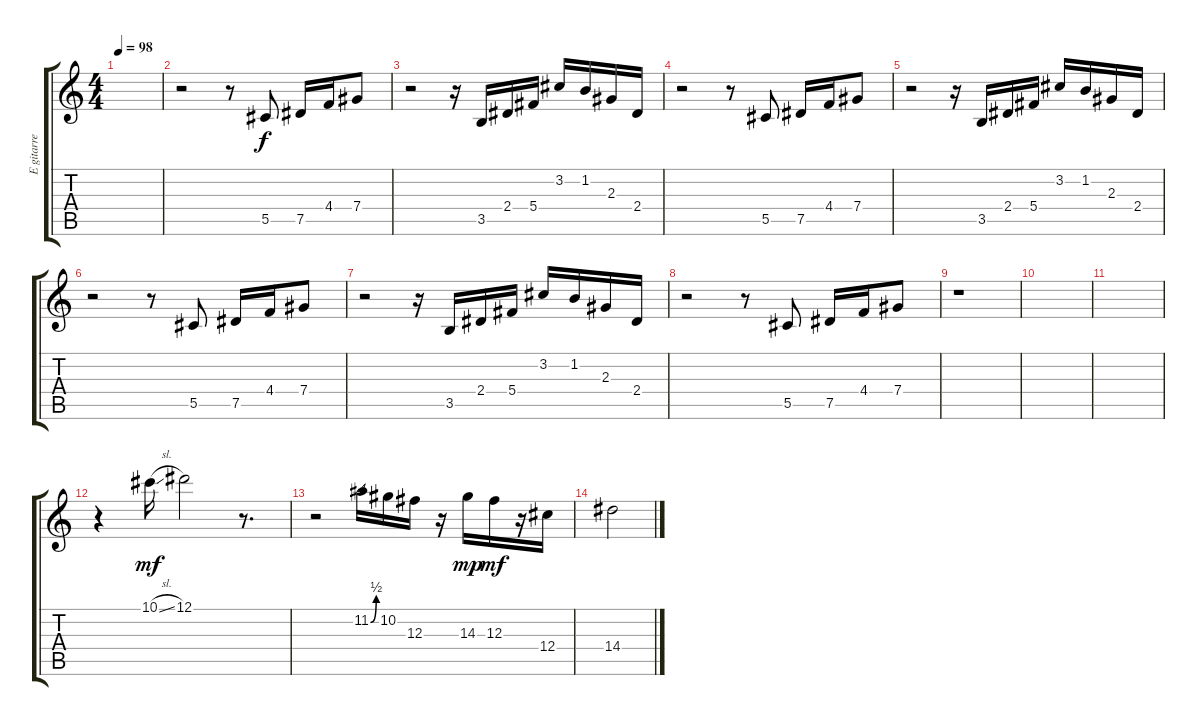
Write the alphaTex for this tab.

\track ("E gitarre solo" "E gitarre ") {instrument distortionguitar bank 255}
\staff {score tabs}
\tuning (Eb4 Bb3 Gb3 Db3 Ab2 Eb2) {hide}
\ts (4 4)
\tempo 98
\clef g2
\ks c
|
r.2 r.8 5.5.8 7.5.16 4.4.16 7.4.8 |
r.2 r.16 3.5.16 2.4.16 5.4.16 3.2.16 1.2.16 2.3.16 2.4.16 |
r.2 r.8 5.5.8 7.5.16 4.4.16 7.4.8 |
r.2 r.16 3.5.16 2.4.16 5.4.16 3.2.16 1.2.16 2.3.16 2.4.16 |
r.2 r.8 5.5.8 7.5.16 4.4.16 7.4.8 |
r.2 r.16 3.5.16 2.4.16 5.4.16 3.2.16 1.2.16 2.3.16 2.4.16 |
r.2 r.8 5.5.8 7.5.16 4.4.16 7.4.8 |
r.1 |
|
|
r.4 10.1{sl}.16{dy mf} 12.1.2 r.8{d} |
r.2 11.2{be (bend 0 0 60 2)}.16 10.2.16 12.3.16 r.16 14.3.16{dy mp} 12.3.16{dy mf} r.16 12.4.16 |
14.4.2
